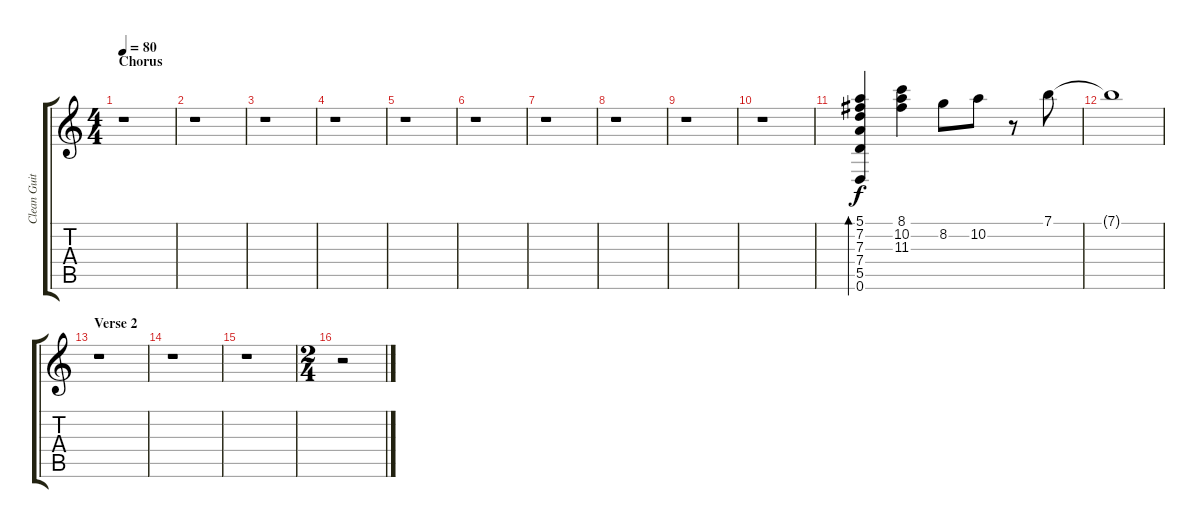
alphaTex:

\track ("Clean Guitar 1" "Clean Guit") {instrument electricguitarclean}
\staff {score tabs}
\tuning (E4 B3 G3 D3 A2 D2) {hide}
\ts (4 4)
\section ("" "Chorus")
\tempo 80
\clef g2
\ks c
r.1{dy f} |
r.1 |
r.1 |
r.1 |
r.1 |
r.1 |
r.1 |
r.1 |
r.1 |
r.1 |
(5.1 7.2 7.3 7.4 5.5 0.6).4{bd 240} (8.1 10.2 11.3).4 8.2.8 10.2.8 r.8 7.1.8 |
7.1{t}.1 |
\section ("" "Verse 2")
r.1 |
r.1 |
r.1 |
\ts (2 4)
r.2
